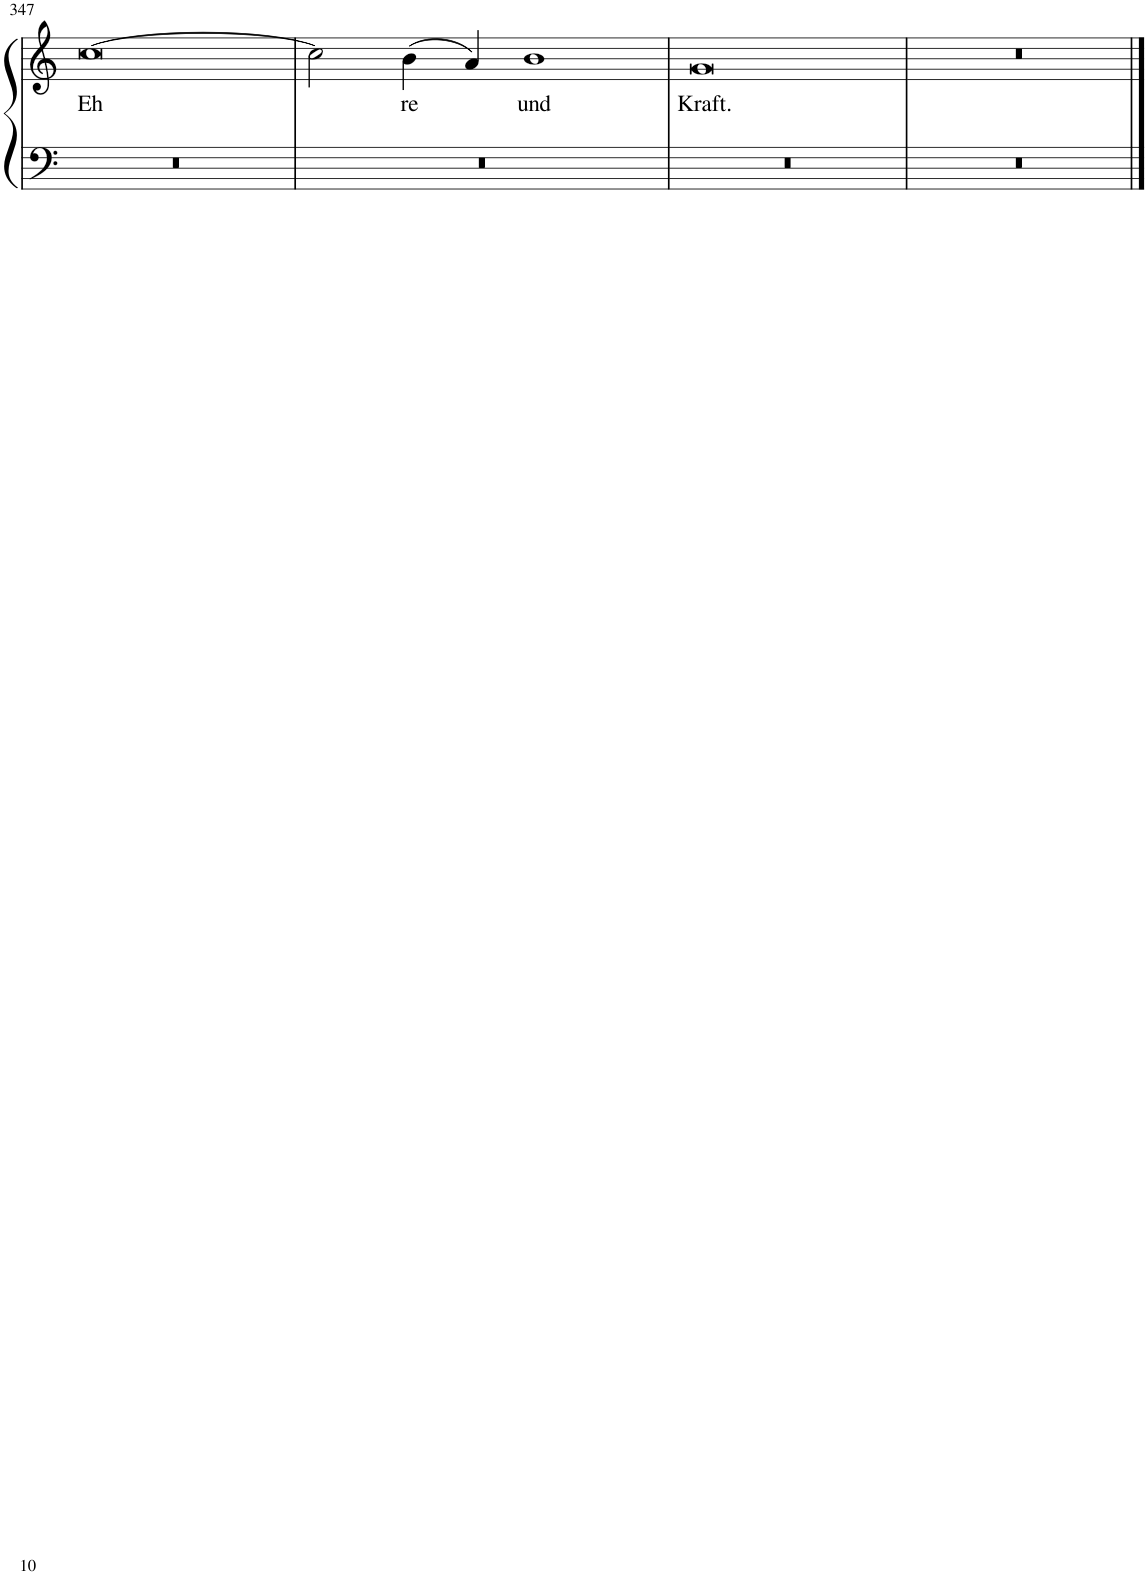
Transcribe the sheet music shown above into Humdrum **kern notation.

**kern	**kern	**text
*part1	*part1	*part1
*staff2	*staff1	*staff1
*I"Piano	*	*
*I'Pno.	*	*
!!LO:PB:g=z
*clefF4	*clefG2	*
*k[]	*k[]	*
*M4/2	*M4/2	*
=347	=347	=347
!	!	!LO:LY:b
0r	[0cc	Eh
=348	=348	=348
0r	2cc\]	.
!	!	!LO:LY:b
.	(4b\	re
.	4a/)	.
!	!	!LO:LY:b
.	1b	und
=349	=349	=349
!	!	!LO:LY:b
0r	0g	Kraft.
=350	=350	=350
0r	0r	.
==	==	==
*-	*-	*-
